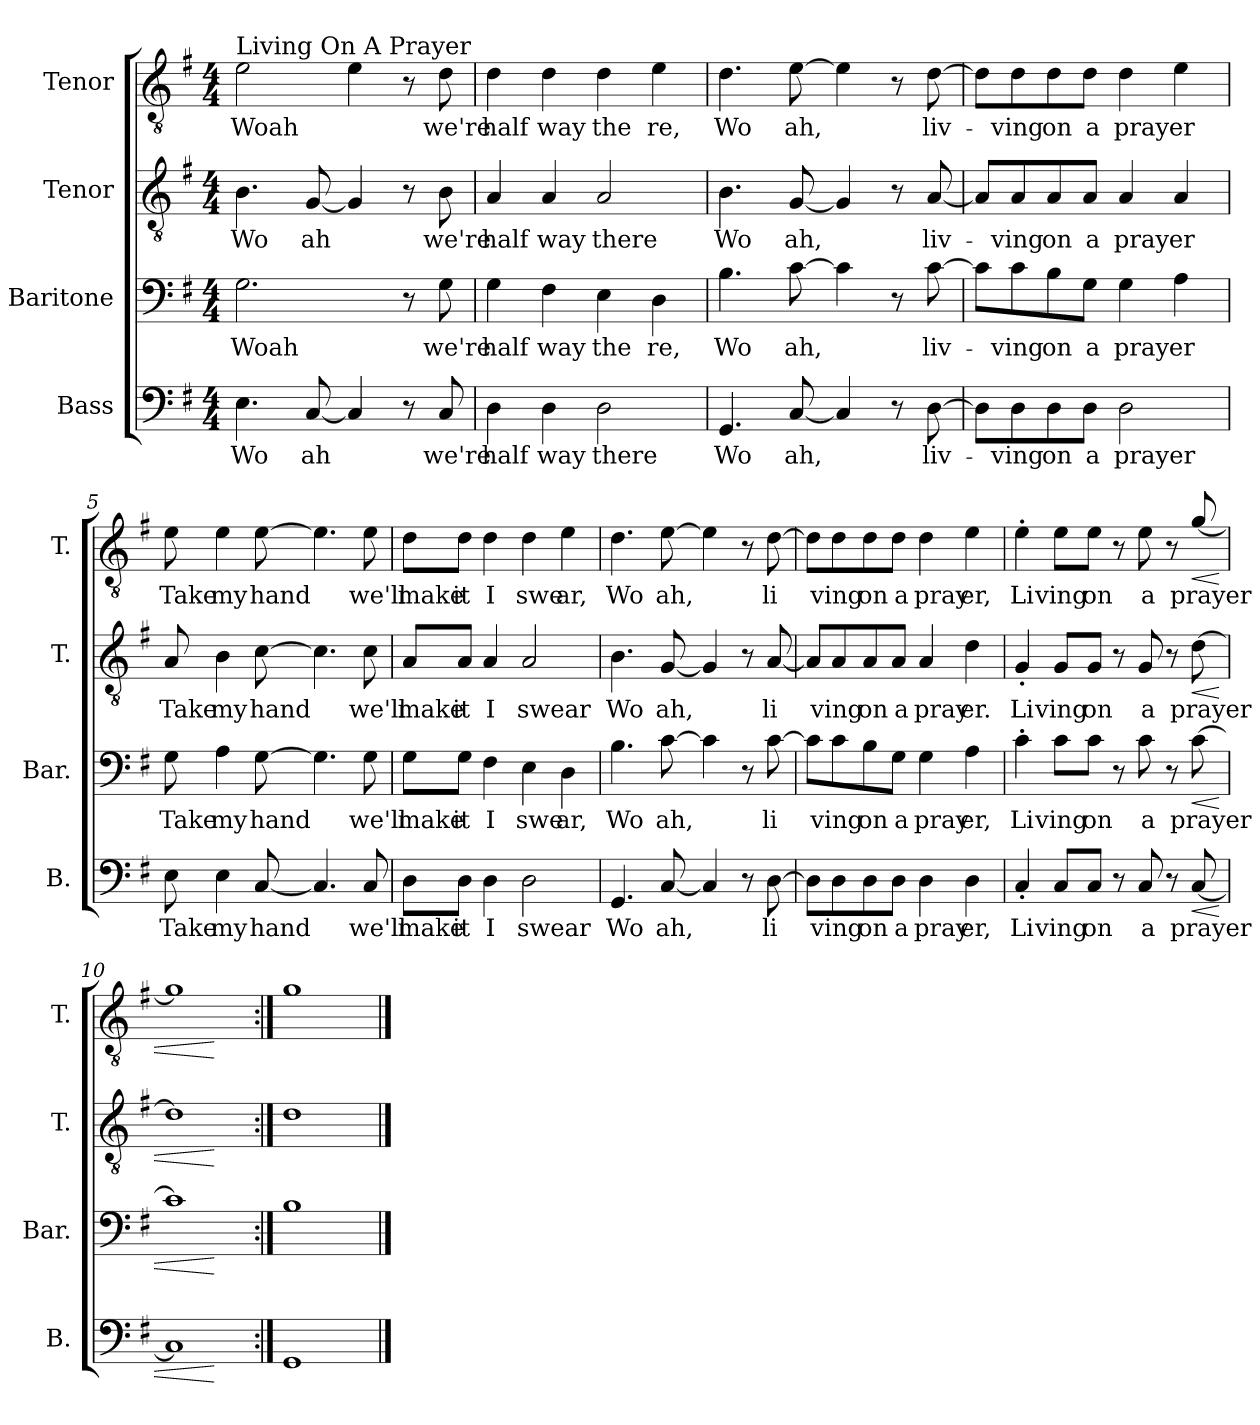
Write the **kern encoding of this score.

**kern	**text	**dynam	**kern	**text	**dynam	**kern	**text	**dynam	**kern	**text	**dynam
*part4	*part4	*part4	*part3	*part3	*part3	*part2	*part2	*part2	*part1	*part1	*part1
*staff4	*staff4	*staff4	*staff3	*staff3	*staff3	*staff2	*staff2	*staff2	*staff1	*staff1	*staff1
*I"Bass	*	*	*I"Baritone	*	*	*I"Tenor	*	*	*I"Tenor	*	*
*I'B.	*	*	*I'Bar.	*	*	*I'T.	*	*	*I'T.	*	*
*clefF4	*	*	*clefF4	*	*	*clefGv2	*	*	*clefGv2	*	*
*k[f#]	*	*	*k[f#]	*	*	*k[f#]	*	*	*k[f#]	*	*
*M4/4	*	*	*M4/4	*	*	*M4/4	*	*	*M4/4	*	*
*MM120	*	*	*MM120	*	*	*MM120	*	*	*MM120	*	*
=1	=1	=1	=1	=1	=1	=1	=1	=1	=1	=1	=1
!	!	!	!	!	!	!	!	!	!LO:TX:a:t=Living On A Prayer	!	!
!	!LO:LY:b	!	!	!LO:LY:b	!	!	!LO:LY:b	!	!	!LO:LY:b	!
4.E\	Wo	.	2.G\	Woah	.	4.B\	Wo	.	2e\	Woah	.
!	!LO:LY:b	!	!	!	!	!	!LO:LY:b	!	!	!	!
[8C/	ah	.	.	.	.	[8G/	ah	.	.	.	.
4C/]	.	.	.	.	.	4G/]	.	.	4e\	.	.
8r	.	.	8r	.	.	8r	.	.	8r	.	.
!	!LO:LY:b	!	!	!LO:LY:b	!	!	!LO:LY:b	!	!	!LO:LY:b	!
8C/	we're	.	8G\	we're	.	8B\	we're	.	8d\	we're	.
=2	=2	=2	=2	=2	=2	=2	=2	=2	=2	=2	=2
!	!LO:LY:b	!	!	!LO:LY:b	!	!	!LO:LY:b	!	!	!LO:LY:b	!
4D\	half	.	4G\	half	.	4A/	half	.	4d\	half	.
!	!LO:LY:b	!	!	!LO:LY:b	!	!	!LO:LY:b	!	!	!LO:LY:b	!
4D\	way	.	4F#\	way	.	4A/	way	.	4d\	way	.
!	!LO:LY:b	!	!	!LO:LY:b	!	!	!LO:LY:b	!	!	!LO:LY:b	!
2D\	there	.	4E\	the	.	2A/	there	.	4d\	the	.
!	!	!	!	!LO:LY:b	!	!	!	!	!	!LO:LY:b	!
.	.	.	4D\	re,	.	.	.	.	4e\	re,	.
=3	=3	=3	=3	=3	=3	=3	=3	=3	=3	=3	=3
!	!LO:LY:b	!	!	!LO:LY:b	!	!	!LO:LY:b	!	!	!LO:LY:b	!
4.GG/	Wo	.	4.B\	Wo	.	4.B\	Wo	.	4.d\	Wo	.
!	!LO:LY:b	!	!	!LO:LY:b	!	!	!LO:LY:b	!	!	!LO:LY:b	!
[8C/	ah,	.	[8c\	ah,	.	[8G/	ah,	.	[8e\	ah,	.
4C/]	.	.	4c\]	.	.	4G/]	.	.	4e\]	.	.
8r	.	.	8r	.	.	8r	.	.	8r	.	.
!	!LO:LY:b	!	!	!LO:LY:b	!	!	!LO:LY:b	!	!	!LO:LY:b	!
[8D\	liv-	.	[8c\	liv-	.	[8A/	liv-	.	[8d\	liv-	.
=4	=4	=4	=4	=4	=4	=4	=4	=4	=4	=4	=4
8D\L]	.	.	8c\L]	.	.	8A/L]	.	.	8d\L]	.	.
!	!LO:LY:b	!	!	!LO:LY:b	!	!	!LO:LY:b	!	!	!LO:LY:b	!
8D\	-ving	.	8c\	-ving	.	8A/	-ving	.	8d\	-ving	.
!	!LO:LY:b	!	!	!LO:LY:b	!	!	!LO:LY:b	!	!	!LO:LY:b	!
8D\	on	.	8B\	on	.	8A/	on	.	8d\	on	.
!	!LO:LY:b	!	!	!LO:LY:b	!	!	!LO:LY:b	!	!	!LO:LY:b	!
8D\J	a	.	8G\J	a	.	8A/J	a	.	8d\J	a	.
!	!LO:LY:b	!	!	!LO:LY:b	!	!	!LO:LY:b	!	!	!LO:LY:b	!
2D\	prayer	.	4G\	pray	.	4A/	pray	.	4d\	pray	.
!	!	!	!	!LO:LY:b	!	!	!LO:LY:b	!	!	!LO:LY:b	!
.	.	.	4A\	er	.	4A/	er	.	4e\	er	.
!!LO:LB:g=z
=5	=5	=5	=5	=5	=5	=5	=5	=5	=5	=5	=5
!	!LO:LY:b	!	!	!LO:LY:b	!	!	!LO:LY:b	!	!	!LO:LY:b	!
8E\	Take	.	8G\	Take	.	8A/	Take	.	8e\	Take	.
!	!LO:LY:b	!	!	!LO:LY:b	!	!	!LO:LY:b	!	!	!LO:LY:b	!
4E\	my	.	4A\	my	.	4B\	my	.	4e\	my	.
!	!LO:LY:b	!	!	!LO:LY:b	!	!	!LO:LY:b	!	!	!LO:LY:b	!
[8C/	hand	.	[8G\	hand	.	[8c\	hand	.	[8e\	hand	.
4.C/]	.	.	4.G\]	.	.	4.c\]	.	.	4.e\]	.	.
!	!LO:LY:b	!	!	!LO:LY:b	!	!	!LO:LY:b	!	!	!LO:LY:b	!
8C/	we'll	.	8G\	we'll	.	8c\	we'll	.	8e\	we'll	.
=6	=6	=6	=6	=6	=6	=6	=6	=6	=6	=6	=6
!	!LO:LY:b	!	!	!LO:LY:b	!	!	!LO:LY:b	!	!	!LO:LY:b	!
8D\L	make	.	8G\L	make	.	8A/L	make	.	8d\L	make	.
!	!LO:LY:b	!	!	!LO:LY:b	!	!	!LO:LY:b	!	!	!LO:LY:b	!
8D\J	it	.	8G\J	it	.	8A/J	it	.	8d\J	it	.
!	!LO:LY:b	!	!	!LO:LY:b	!	!	!LO:LY:b	!	!	!LO:LY:b	!
4D\	I	.	4F#\	I	.	4A/	I	.	4d\	I	.
!	!LO:LY:b	!	!	!LO:LY:b	!	!	!LO:LY:b	!	!	!LO:LY:b	!
2D\	swear	.	4E\	swe	.	2A/	swear	.	4d\	swe	.
!	!	!	!	!LO:LY:b	!	!	!	!	!	!LO:LY:b	!
.	.	.	4D\	ar,	.	.	.	.	4e\	ar,	.
=7	=7	=7	=7	=7	=7	=7	=7	=7	=7	=7	=7
!	!LO:LY:b	!	!	!LO:LY:b	!	!	!LO:LY:b	!	!	!LO:LY:b	!
4.GG/	Wo	.	4.B\	Wo	.	4.B\	Wo	.	4.d\	Wo	.
!	!LO:LY:b	!	!	!LO:LY:b	!	!	!LO:LY:b	!	!	!LO:LY:b	!
[8C/	ah,	.	[8c\	ah,	.	[8G/	ah,	.	[8e\	ah,	.
4C/]	.	.	4c\]	.	.	4G/]	.	.	4e\]	.	.
8r	.	.	8r	.	.	8r	.	.	8r	.	.
!	!LO:LY:b	!	!	!LO:LY:b	!	!	!LO:LY:b	!	!	!LO:LY:b	!
[8D\	li	.	[8c\	li	.	[8A/	li	.	[8d\	li	.
=8	=8	=8	=8	=8	=8	=8	=8	=8	=8	=8	=8
8D\L]	.	.	8c\L]	.	.	8A/L]	.	.	8d\L]	.	.
!	!LO:LY:b	!	!	!LO:LY:b	!	!	!LO:LY:b	!	!	!LO:LY:b	!
8D\	ving	.	8c\	ving	.	8A/	ving	.	8d\	ving	.
!	!LO:LY:b	!	!	!LO:LY:b	!	!	!LO:LY:b	!	!	!LO:LY:b	!
8D\	on	.	8B\	on	.	8A/	on	.	8d\	on	.
!	!LO:LY:b	!	!	!LO:LY:b	!	!	!LO:LY:b	!	!	!LO:LY:b	!
8D\J	a	.	8G\J	a	.	8A/J	a	.	8d\J	a	.
!	!LO:LY:b	!	!	!LO:LY:b	!	!	!LO:LY:b	!	!	!LO:LY:b	!
4D\	pray	.	4G\	pray	.	4A/	pray	.	4d\	pray	.
!	!LO:LY:b	!	!	!LO:LY:b	!	!	!LO:LY:b	!	!	!LO:LY:b	!
4D\	er,	.	4A\	er,	.	4d\	er.	.	4e\	er,	.
!!LO:LB:g=z
=9	=9	=9	=9	=9	=9	=9	=9	=9	=9	=9	=9
!	!LO:LY:b	!	!	!LO:LY:b	!	!	!LO:LY:b	!	!	!LO:LY:b	!
4C'/	Li	.	4c'\	Li	.	4G'/	Li	.	4e'\	Li	.
!	!LO:LY:b	!	!	!LO:LY:b	!	!	!LO:LY:b	!	!	!LO:LY:b	!
8C/L	ving	.	8c\L	ving	.	8G/L	ving	.	8e\L	ving	.
!	!LO:LY:b	!	!	!LO:LY:b	!	!	!LO:LY:b	!	!	!LO:LY:b	!
8C/J	on	.	8c\J	on	.	8G/J	on	.	8e\J	on	.
8r	.	.	8r	.	.	8r	.	.	8r	.	.
!	!LO:LY:b	!	!	!LO:LY:b	!	!	!LO:LY:b	!	!	!LO:LY:b	!
8C/	a	.	8c\	a	.	8G/	a	.	8e\	a	.
8r	.	.	8r	.	.	8r	.	.	8r	.	.
!	!LO:LY:b	!LO:HP:b	!	!LO:LY:b	!LO:HP:b	!	!LO:LY:b	!LO:HP:b	!	!LO:LY:b	!LO:HP:b
[8C/	prayer	<	[8c\	prayer	<	[8d\	prayer	<	[8g/	prayer	<
=10	=10	=10	=10	=10	=10	=10	=10	=10	=10	=10	=10
1C]	.	.	1c]	.	.	1d]	.	.	1g]	.	.
.	.	[	.	.	[	.	.	[	.	.	[
=11:|!	=11:|!	=11:|!	=11:|!	=11:|!	=11:|!	=11:|!	=11:|!	=11:|!	=11:|!	=11:|!	=11:|!
1GG	.	.	1B	.	.	1d	.	.	1g	.	.
==	==	==	==	==	==	==	==	==	==	==	==
*-	*-	*-	*-	*-	*-	*-	*-	*-	*-	*-	*-
